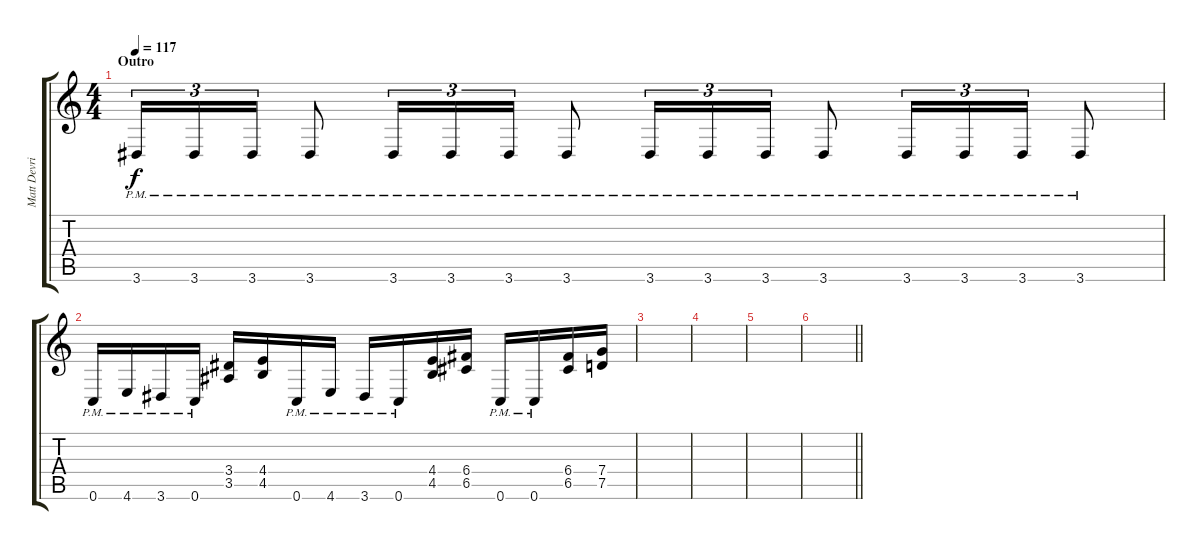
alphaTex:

\track ("Matt Devries" "Matt Devri") {instrument overdrivenguitar}
\staff {score tabs}
\tuning (D4 A3 F3 C3 G2 C2) {hide}
\ts (4 4)
\section ("" "Outro")
\tempo 117
\clef g2
\ks c
3.6{pm}.16{tu (3 2) dy f} 3.6{pm}.16{tu (3 2)} 3.6{pm}.16{tu (3 2)} 3.6{pm}.8 3.6{pm}.16{tu (3 2)} 3.6{pm}.16{tu (3 2)} 3.6{pm}.16{tu (3 2)} 3.6{pm}.8 3.6{pm}.16{tu (3 2)} 3.6{pm}.16{tu (3 2)} 3.6{pm}.16{tu (3 2)} 3.6{pm}.8 3.6{pm}.16{tu (3 2)} 3.6{pm}.16{tu (3 2)} 3.6{pm}.16{tu (3 2)} 3.6{pm}.8 |
0.6{pm}.16 4.6{pm}.16 3.6{pm}.16 0.6{pm}.16 (3.4 3.5).16 (4.4 4.5).16 0.6{pm}.16 4.6{pm}.16 3.6{pm}.16 0.6{pm}.16 (4.4 4.5).16 (6.4 6.5).16 0.6{pm}.16 0.6{pm}.16 (6.4 6.5).16 (7.4 7.5).16 |
|
|
|
\barLineRight lightlight
